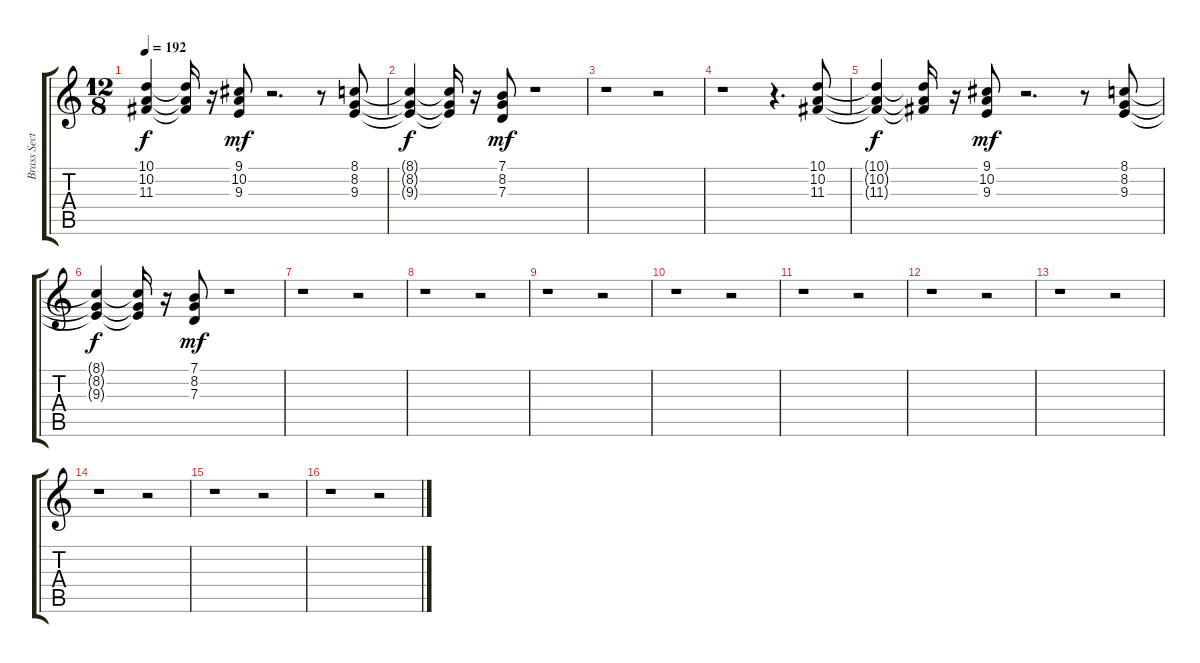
\track ("Brass Sect" "Brass Sect") {instrument brasssection}
\staff {score tabs}
\tuning (E4 B3 G3 D3 A2 E2) {hide}
\ts (12 8)
\tempo 192
\clef g2
\ks c
(10.1{t} 10.2{t} 11.3{t}).4{dy f} (10.1{t} 10.2{t} 11.3{t}).16 r.16 (9.1 10.2 9.3).8{dy mf} r.2{d} r.8 (8.1 8.2 9.3).8 |
(8.1{t} 8.2{t} 9.3{t}).4{dy f} (8.1{t} 8.2{t} 9.3{t}).16 r.16 (7.1 8.2 7.3).8{dy mf} r.1 |
r.1 r.2 |
r.1 r.4{d} (10.1 10.2 11.3).8 |
(10.1{t} 10.2{t} 11.3{t}).4{dy f} (10.1{t} 10.2{t} 11.3{t}).16 r.16 (9.1 10.2 9.3).8{dy mf} r.2{d} r.8 (8.1 8.2 9.3).8 |
(8.1{t} 8.2{t} 9.3{t}).4{dy f} (8.1{t} 8.2{t} 9.3{t}).16 r.16 (7.1 8.2 7.3).8{dy mf} r.1 |
r.1 r.2 |
r.1 r.2 |
r.1 r.2 |
r.1 r.2 |
r.1 r.2 |
r.1 r.2 |
r.1 r.2 |
r.1 r.2 |
r.1 r.2 |
r.1 r.2
